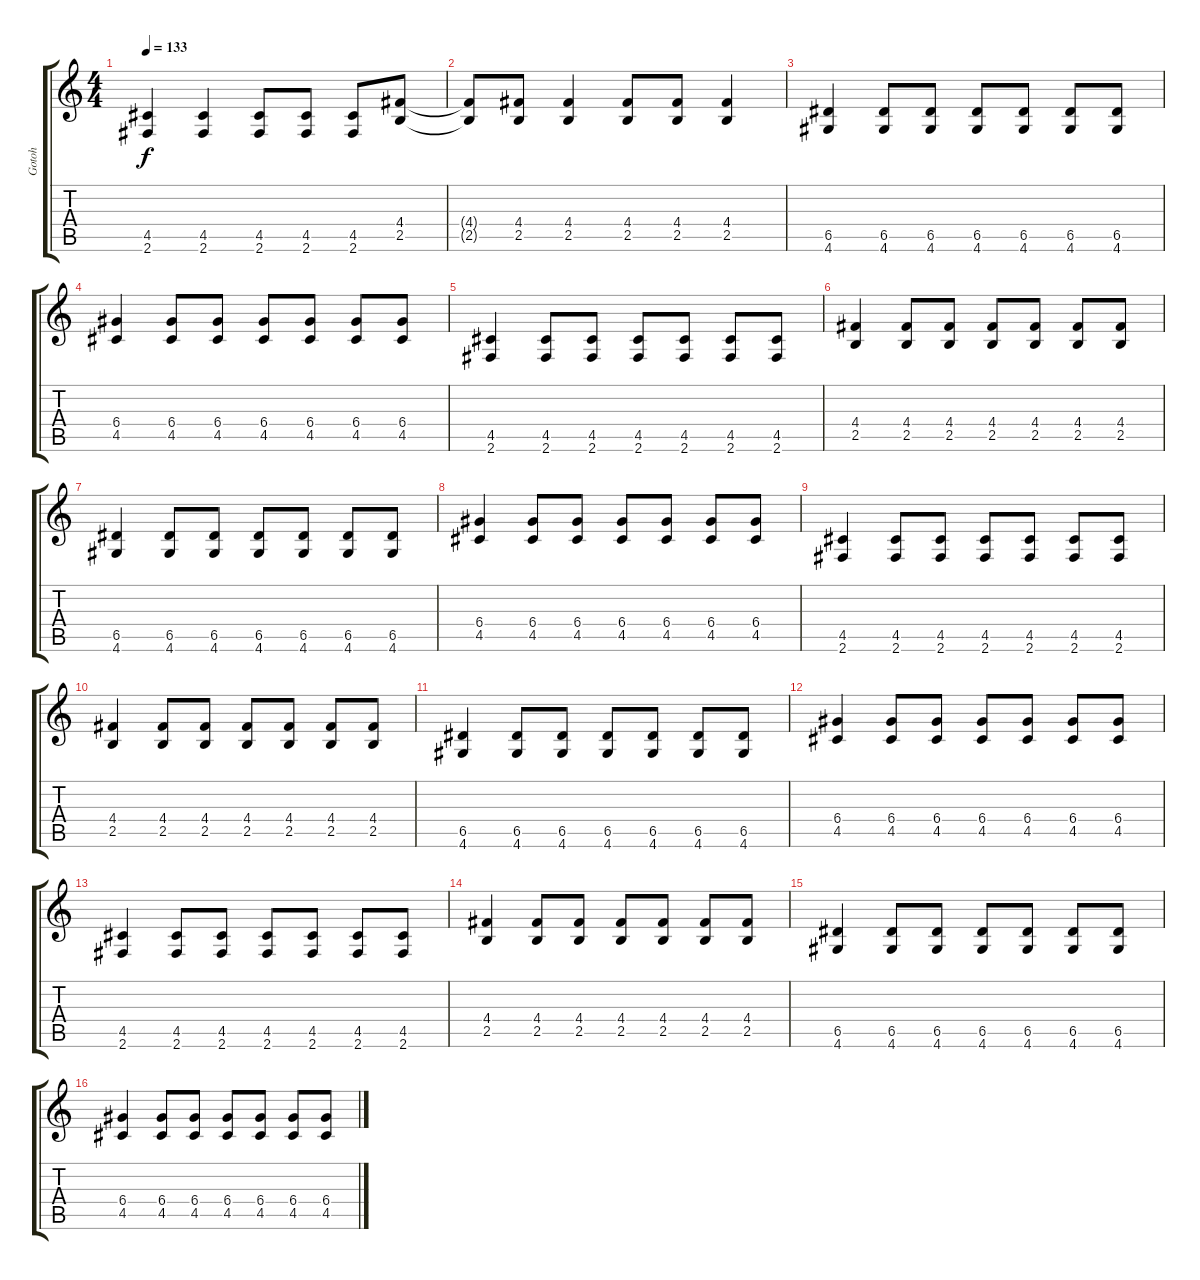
\track ("Gotoh" "Gotoh") {instrument distortionguitar}
\staff {score tabs}
\tuning (E4 B3 G3 D3 A2 E2) {hide}
\ts (4 4)
\tempo 133
\clef g2
\ks c
(4.5 2.6).4{dy f} (4.5 2.6).4 (4.5 2.6).8 (4.5 2.6).8 (4.5 2.6).8 (4.4 2.5).8 |
(4.4{t} 2.5{t}).8 (4.4 2.5).8 (4.4 2.5).4 (4.4 2.5).8 (4.4 2.5).8 (4.4 2.5).4 |
(6.5 4.6).4 (6.5 4.6).8 (6.5 4.6).8 (6.5 4.6).8 (6.5 4.6).8 (6.5 4.6).8 (6.5 4.6).8 |
(6.4 4.5).4 (6.4 4.5).8 (6.4 4.5).8 (6.4 4.5).8 (6.4 4.5).8 (6.4 4.5).8 (6.4 4.5).8 |
(4.5 2.6).4 (4.5 2.6).8 (4.5 2.6).8 (4.5 2.6).8 (4.5 2.6).8 (4.5 2.6).8 (4.5 2.6).8 |
(4.4 2.5).4 (4.4 2.5).8 (4.4 2.5).8 (4.4 2.5).8 (4.4 2.5).8 (4.4 2.5).8 (4.4 2.5).8 |
(6.5 4.6).4 (6.5 4.6).8 (6.5 4.6).8 (6.5 4.6).8 (6.5 4.6).8 (6.5 4.6).8 (6.5 4.6).8 |
(6.4 4.5).4 (6.4 4.5).8 (6.4 4.5).8 (6.4 4.5).8 (6.4 4.5).8 (6.4 4.5).8 (6.4 4.5).8 |
(4.5 2.6).4 (4.5 2.6).8 (4.5 2.6).8 (4.5 2.6).8 (4.5 2.6).8 (4.5 2.6).8 (4.5 2.6).8 |
(4.4 2.5).4 (4.4 2.5).8 (4.4 2.5).8 (4.4 2.5).8 (4.4 2.5).8 (4.4 2.5).8 (4.4 2.5).8 |
(6.5 4.6).4 (6.5 4.6).8 (6.5 4.6).8 (6.5 4.6).8 (6.5 4.6).8 (6.5 4.6).8 (6.5 4.6).8 |
(6.4 4.5).4 (6.4 4.5).8 (6.4 4.5).8 (6.4 4.5).8 (6.4 4.5).8 (6.4 4.5).8 (6.4 4.5).8 |
(4.5 2.6).4 (4.5 2.6).8 (4.5 2.6).8 (4.5 2.6).8 (4.5 2.6).8 (4.5 2.6).8 (4.5 2.6).8 |
(4.4 2.5).4 (4.4 2.5).8 (4.4 2.5).8 (4.4 2.5).8 (4.4 2.5).8 (4.4 2.5).8 (4.4 2.5).8 |
(6.5 4.6).4 (6.5 4.6).8 (6.5 4.6).8 (6.5 4.6).8 (6.5 4.6).8 (6.5 4.6).8 (6.5 4.6).8 |
(6.4 4.5).4 (6.4 4.5).8 (6.4 4.5).8 (6.4 4.5).8 (6.4 4.5).8 (6.4 4.5).8 (6.4 4.5).8
